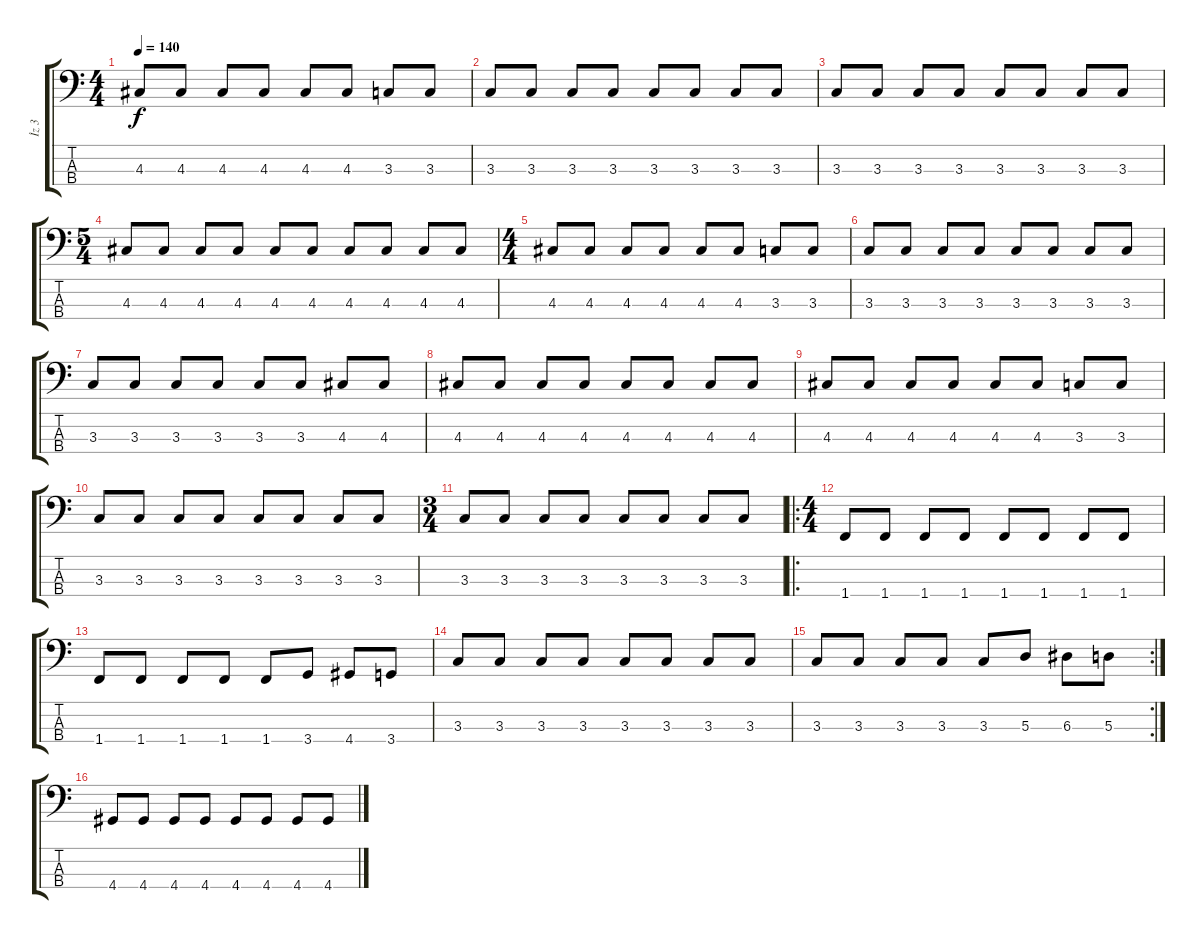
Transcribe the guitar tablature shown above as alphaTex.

\track ("İz 3" "İz 3") {instrument electricbassfinger}
\staff {score tabs}
\tuning (G2 D2 A1 E1) {hide}
\ts (4 4)
\tempo 140
\clef f4
\ks c
4.3.8{dy f} 4.3.8 4.3.8 4.3.8 4.3.8 4.3.8 3.3.8 3.3.8 |
3.3.8 3.3.8 3.3.8 3.3.8 3.3.8 3.3.8 3.3.8 3.3.8 |
3.3.8 3.3.8 3.3.8 3.3.8 3.3.8 3.3.8 3.3.8 3.3.8 |
\ts (5 4)
4.3.8 4.3.8 4.3.8 4.3.8 4.3.8 4.3.8 4.3.8 4.3.8 4.3.8 4.3.8 |
\ts (4 4)
4.3.8 4.3.8 4.3.8 4.3.8 4.3.8 4.3.8 3.3.8 3.3.8 |
3.3.8 3.3.8 3.3.8 3.3.8 3.3.8 3.3.8 3.3.8 3.3.8 |
3.3.8 3.3.8 3.3.8 3.3.8 3.3.8 3.3.8 4.3.8 4.3.8 |
4.3.8 4.3.8 4.3.8 4.3.8 4.3.8 4.3.8 4.3.8 4.3.8 |
4.3.8 4.3.8 4.3.8 4.3.8 4.3.8 4.3.8 3.3.8 3.3.8 |
3.3.8 3.3.8 3.3.8 3.3.8 3.3.8 3.3.8 3.3.8 3.3.8 |
\ts (3 4)
3.3.8 3.3.8 3.3.8 3.3.8 3.3.8 3.3.8 3.3.8 3.3.8 |
\ro
\ts (4 4)
1.4.8 1.4.8 1.4.8 1.4.8 1.4.8 1.4.8 1.4.8 1.4.8 |
1.4.8 1.4.8 1.4.8 1.4.8 1.4.8 3.4.8 4.4.8 3.4.8 |
3.3.8 3.3.8 3.3.8 3.3.8 3.3.8 3.3.8 3.3.8 3.3.8 |
\rc 2
3.3.8 3.3.8 3.3.8 3.3.8 3.3.8 5.3.8 6.3.8 5.3.8 |
4.4.8 4.4.8 4.4.8 4.4.8 4.4.8 4.4.8 4.4.8 4.4.8
